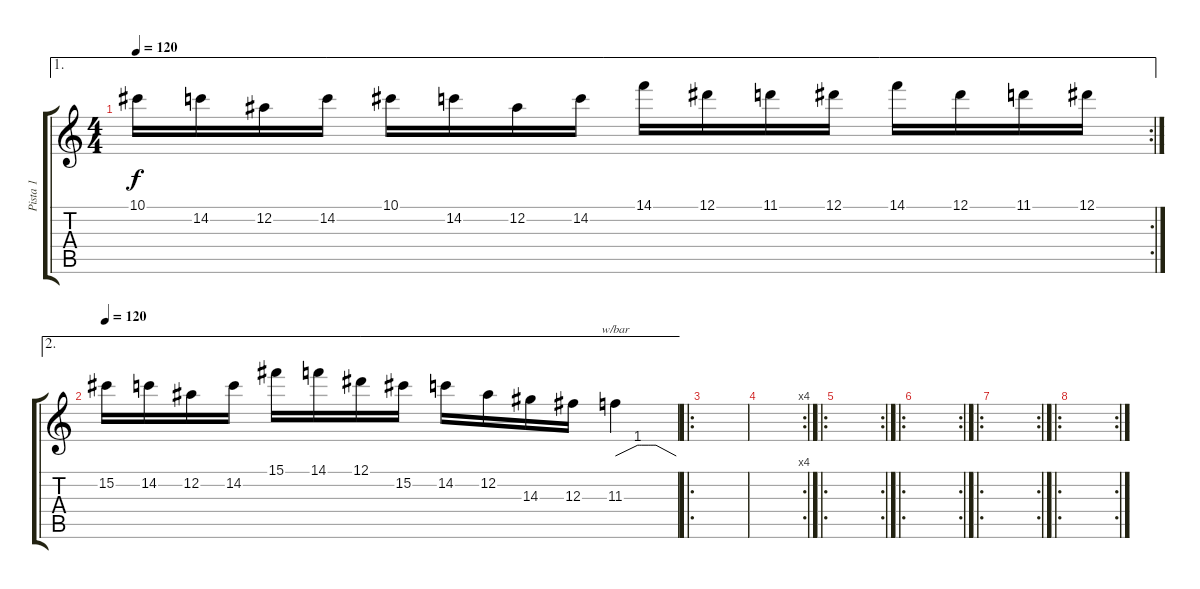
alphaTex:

\track ("Pista 1" "Pista 1") {instrument overdrivenguitar}
\staff {score tabs}
\tuning (Eb4 Bb3 Gb3 Db3 Ab2 Eb2) {hide}
\ae 1
\rc 2
\ts (4 4)
\tempo 120
\clef g2
\ks c
10.1.16{dy f} 14.2.16 12.2.16 14.2.16 10.1.16 14.2.16 12.2.16 14.2.16 14.1.16 12.1.16 11.1.16 12.1.16 14.1.16 12.1.16 11.1.16 12.1.16 |
\ae 2
\tempo 120
15.2.16 14.2.16 12.2.16 14.2.16 15.1.16 14.1.16 12.1.16 15.2.16 14.2.16 12.2.16 14.3.16 12.3.16 11.3.4{tbe (custom default 0 0 22 4 24 4 26 4 33 4 35 4 38 4 40 4 60 0)} |
\ro
|
\rc 4
|
\ro
\rc 2
|
\ro
\rc 2
|
\ro
\rc 2
|
\ro
\rc 2
